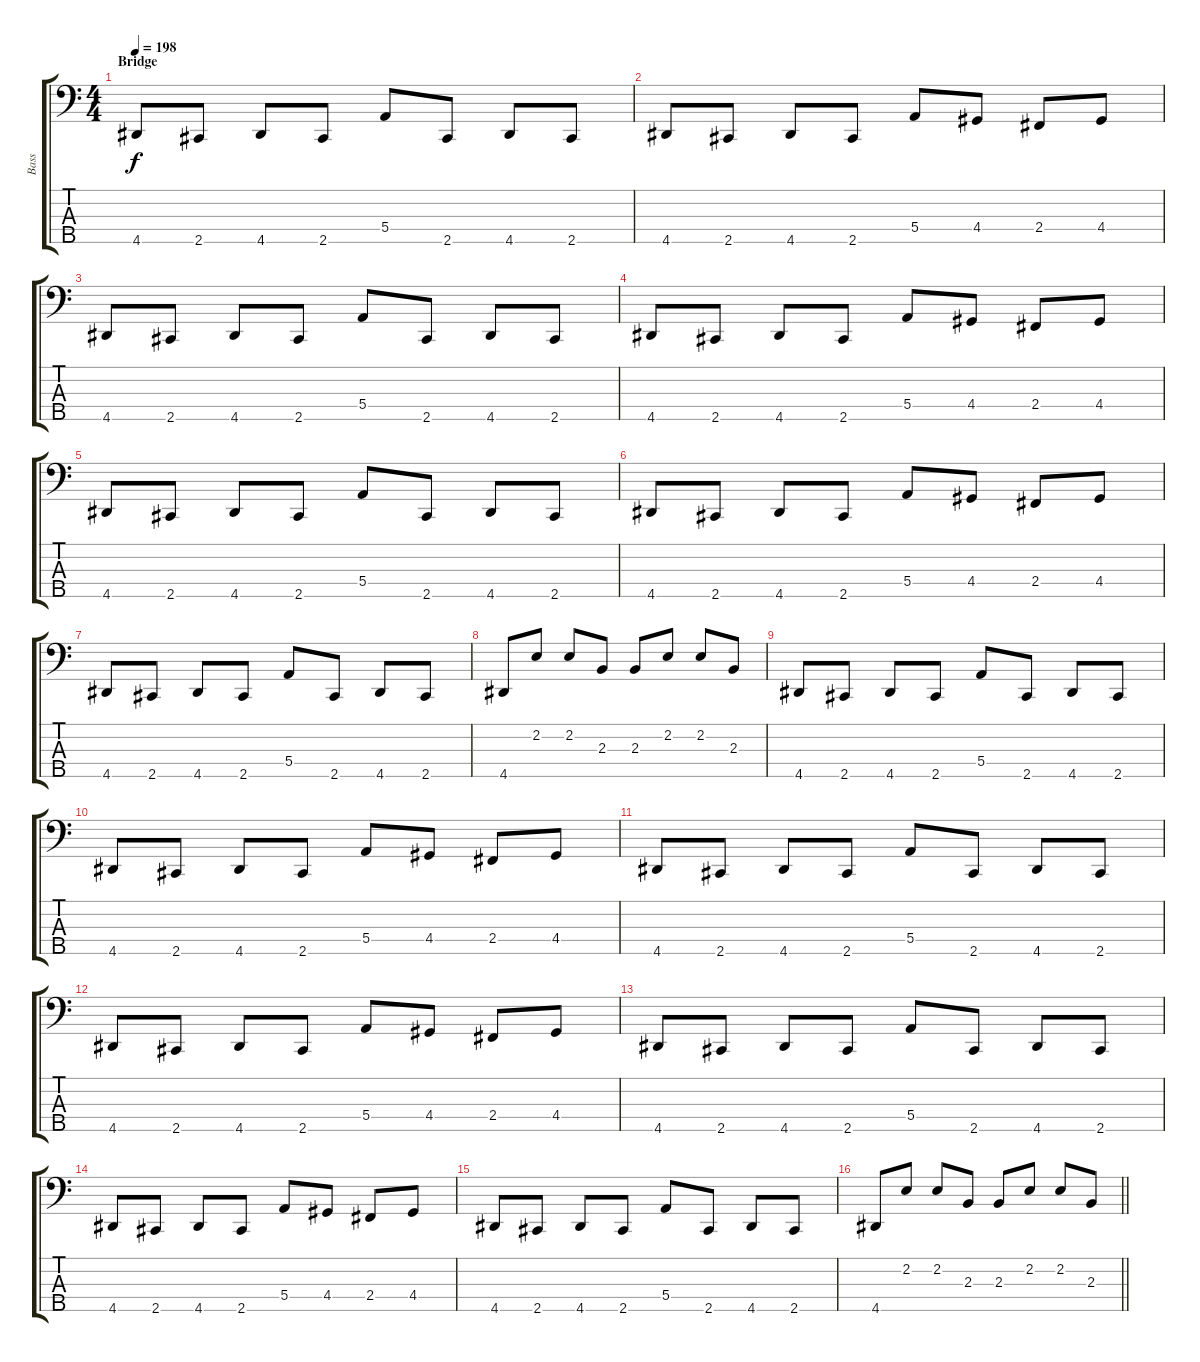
\track ("Bass" "Bass") {instrument electricbasspick}
\staff {score tabs}
\tuning (G2 D2 A1 E1 B0) {hide}
\ts (4 4)
\section ("" "Bridge")
\tempo 198
\clef f4
\ks c
4.5.8{dy f} 2.5.8 4.5.8 2.5.8 5.4.8 2.5.8 4.5.8 2.5.8 |
4.5.8 2.5.8 4.5.8 2.5.8 5.4.8 4.4.8 2.4.8 4.4.8 |
4.5.8 2.5.8 4.5.8 2.5.8 5.4.8 2.5.8 4.5.8 2.5.8 |
4.5.8 2.5.8 4.5.8 2.5.8 5.4.8 4.4.8 2.4.8 4.4.8 |
4.5.8 2.5.8 4.5.8 2.5.8 5.4.8 2.5.8 4.5.8 2.5.8 |
4.5.8 2.5.8 4.5.8 2.5.8 5.4.8 4.4.8 2.4.8 4.4.8 |
4.5.8 2.5.8 4.5.8 2.5.8 5.4.8 2.5.8 4.5.8 2.5.8 |
4.5.8 2.2.8 2.2.8 2.3.8 2.3.8 2.2.8 2.2.8 2.3.8 |
4.5.8 2.5.8 4.5.8 2.5.8 5.4.8 2.5.8 4.5.8 2.5.8 |
4.5.8 2.5.8 4.5.8 2.5.8 5.4.8 4.4.8 2.4.8 4.4.8 |
4.5.8 2.5.8 4.5.8 2.5.8 5.4.8 2.5.8 4.5.8 2.5.8 |
4.5.8 2.5.8 4.5.8 2.5.8 5.4.8 4.4.8 2.4.8 4.4.8 |
4.5.8 2.5.8 4.5.8 2.5.8 5.4.8 2.5.8 4.5.8 2.5.8 |
4.5.8 2.5.8 4.5.8 2.5.8 5.4.8 4.4.8 2.4.8 4.4.8 |
4.5.8 2.5.8 4.5.8 2.5.8 5.4.8 2.5.8 4.5.8 2.5.8 |
\barLineRight lightlight
4.5.8 2.2.8 2.2.8 2.3.8 2.3.8 2.2.8 2.2.8 2.3.8
